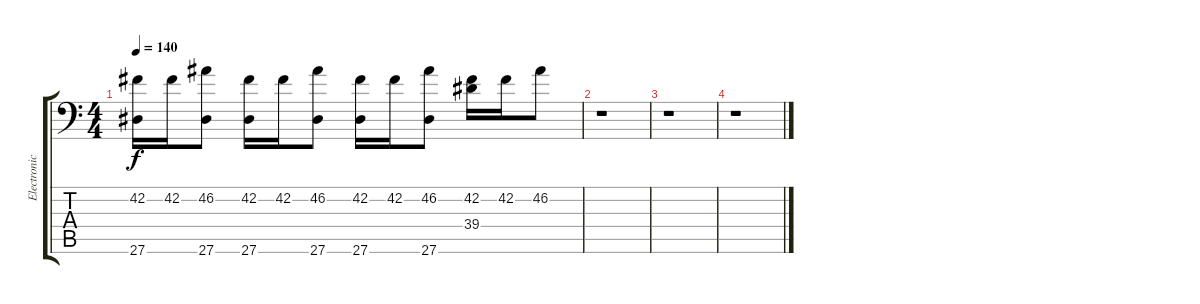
\track ("Electronic Drums" "Electronic") {instrument acousticgrandpiano}
\staff {score tabs}
\tuning (C-1 C-1 C-1 C-1 C-1 C-1) {hide}
\ts (4 4)
\tempo 140
\clef f4
\ks c
(42.2 27.6).16{dy f} 42.2.16 (46.2 27.6).8 (42.2 27.6).16 42.2.16 (46.2 27.6).8 (42.2 27.6).16 42.2.16 (46.2 27.6).8 (42.2 39.4).16 42.2.16 46.2.8 |
r.1 |
r.1 |
r.1
